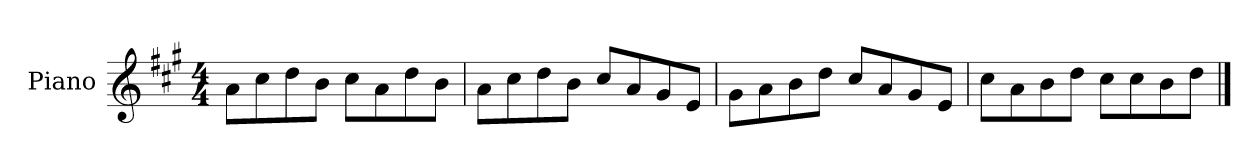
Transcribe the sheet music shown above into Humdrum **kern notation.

**kern
*part1
*staff1
*I"Piano
*I'P-no
*clefG2
*k[f#c#g#]
*M4/4
*MM90
=1
8a\L
8cc#\
8dd\
8b\J
8cc#\L
8a\
8dd\
8b\J
=2
8a\L
8cc#\
8dd\
8b\J
8cc#/L
8a/
8g#/
8e/J
=3
8g#\L
8a\
8b\
8dd\J
8cc#/L
8a/
8g#/
8e/J
=4
8cc#\L
8a\
8b\
8dd\J
8cc#\L
8cc#\
8b\
8dd\J
==
*-
